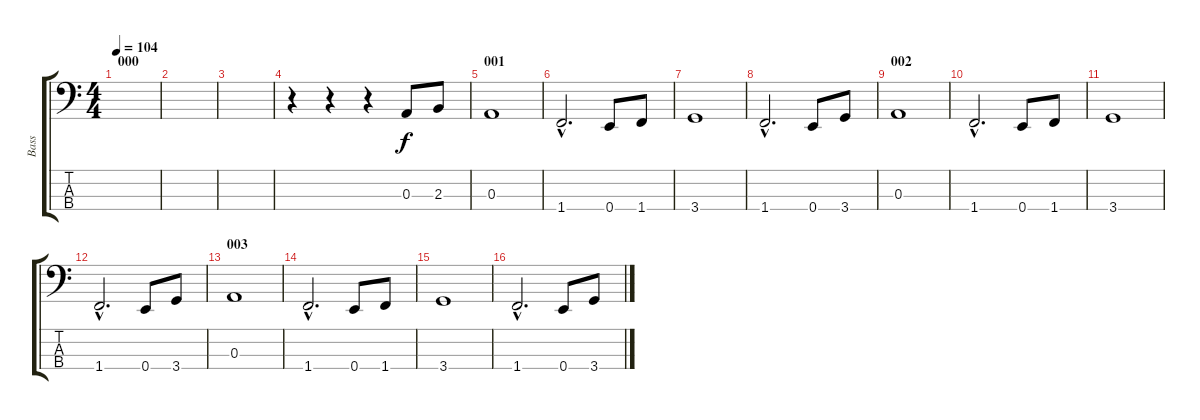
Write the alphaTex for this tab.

\track ("Bass" "Bass") {instrument electricbassfinger}
\staff {score tabs}
\tuning (G2 D2 A1 E1) {hide}
\ts (4 4)
\section ("" "000")
\tempo 104
\clef f4
\ks c
|
|
|
r.4 r.4 r.4 0.3.8 2.3.8 |
\section ("" "001")
0.3.1 |
1.4{hac}.2{d} 0.4.8 1.4.8 |
3.4.1 |
1.4{hac}.2{d} 0.4.8 3.4.8 |
\section ("" "002")
0.3.1 |
1.4{hac}.2{d} 0.4.8 1.4.8 |
3.4.1 |
1.4{hac}.2{d} 0.4.8 3.4.8 |
\section ("" "003")
0.3.1 |
1.4{hac}.2{d} 0.4.8 1.4.8 |
3.4.1 |
1.4{hac}.2{d} 0.4.8 3.4.8
